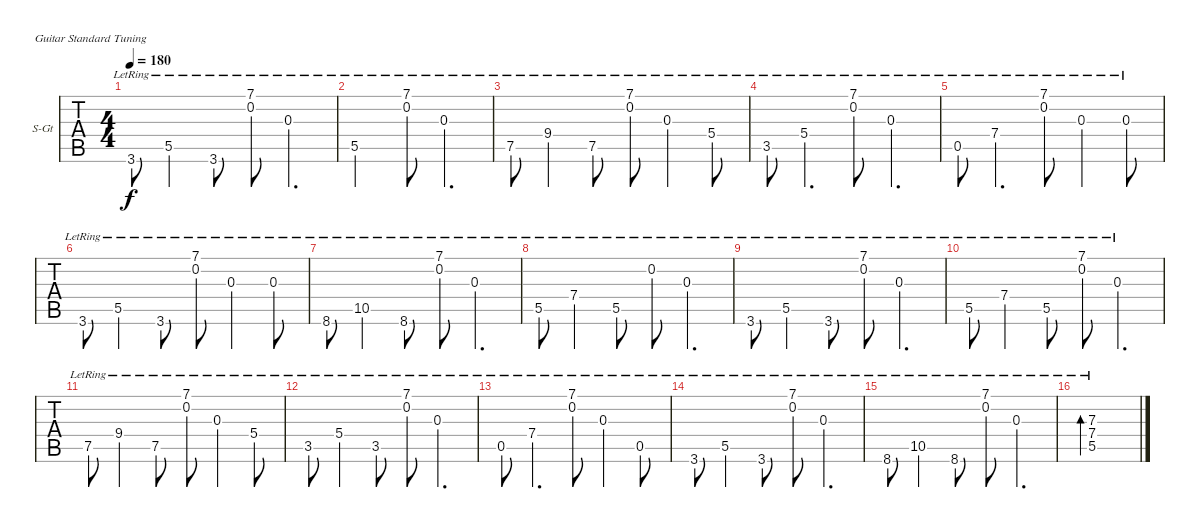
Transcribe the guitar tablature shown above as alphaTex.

\bracketExtendMode groupsimilarinstruments
\firstSystemTrackNameOrientation horizontal
\otherSystemsTrackNameOrientation horizontal
\track ("Acoustic Guitar" "S-Gt") {instrument acousticguitarsteel}
\staff {tabs}
\tuning (E4 B3 G3 D3 A2 E2)
\ts (4 4)
\tempo 180
\clef g2
\ks c
3.6{lr}.8{dy f} 5.5{lr}.4 3.6{lr}.8 (0.2{ac lr} 7.1{ac lr}).8 0.3{lr}.4{d} |
5.5{lr}.2 (0.2{ac lr} 7.1{ac lr}).8 0.3{lr}.4{d} |
7.5{lr}.8 9.4{lr}.4 7.5{lr}.8 (0.2{ac lr} 7.1{ac lr}).8 0.3{lr}.4 5.4{lr}.8 |
3.5{lr}.8 5.4{lr}.4{d} (0.2{ac lr} 7.1{ac lr}).8 0.3{lr}.4{d} |
0.5{lr}.8 7.4{lr}.4{d} (0.2{ac lr} 7.1{ac lr}).8 0.3{lr}.4 0.3{lr}.8 |
3.6{lr}.8 5.5{lr}.4 3.6{lr}.8 (0.2{ac lr} 7.1{ac lr}).8 0.3{lr}.4 0.3{lr}.8 |
8.6{lr}.8 10.5{lr}.4 8.6{lr}.8 (7.1{ac lr} 0.2{ac lr}).8 0.3{lr}.4{d} |
5.5{lr}.8 7.4{lr}.4 5.5{lr}.8 0.2{ac lr}.8 0.3{lr}.4{d} |
3.6{lr}.8 5.5{lr}.4 3.6{lr}.8 (0.2{ac lr} 7.1{ac lr}).8 0.3{lr}.4{d} |
5.5{lr}.8 7.4{lr}.4 5.5{lr}.8 (0.2{ac lr} 7.1{ac lr}).8 0.3{lr}.4{d} |
7.5{lr}.8 9.4{lr}.4 7.5{lr}.8 (0.2{ac lr} 7.1{ac lr}).8 0.3{lr}.4 5.4{lr}.8 |
3.5{lr}.8 5.4{lr}.4 3.5{lr}.8 (0.2{ac lr} 7.1{ac lr}).8 0.3{lr}.4{d} |
0.5{lr}.8 7.4{lr}.4{d} (0.2{ac lr} 7.1{ac lr}).8 0.3{lr}.4 0.5{lr}.8 |
3.6{lr}.8 5.5{lr}.4 3.6{lr}.8 (0.2{ac lr} 7.1{ac lr}).8 0.3{lr}.4{d} |
8.6{lr}.8 10.5{lr}.4 8.6{lr}.8 (7.1{ac lr} 0.2{ac lr}).8 0.3{lr}.4{d} |
(5.5{lr} 7.4{lr} 7.3{lr}).1{bd 237}
